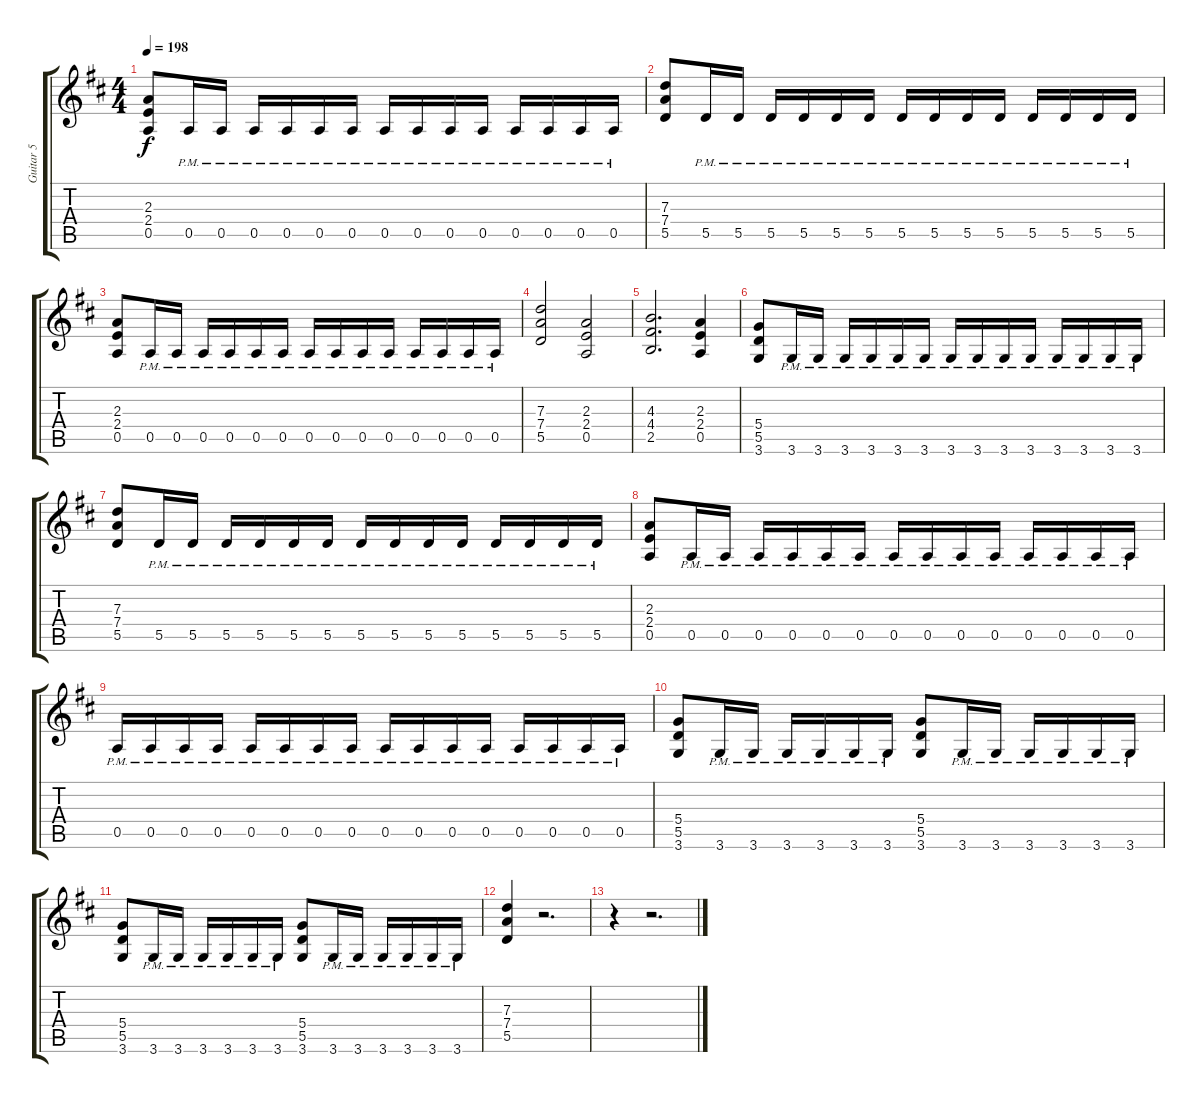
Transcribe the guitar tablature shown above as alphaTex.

\track ("Guitar 5" "Guitar 5") {instrument distortionguitar}
\staff {score tabs}
\tuning (E4 B3 G3 D3 A2 E2) {hide}
\ts (4 4)
\tempo 198
\clef g2
\ks bminor
(2.3 2.4 0.5).8{dy f} 0.5{pm}.16 0.5{pm}.16 0.5{pm}.16 0.5{pm}.16 0.5{pm}.16 0.5{pm}.16 0.5{pm}.16 0.5{pm}.16 0.5{pm}.16 0.5{pm}.16 0.5{pm}.16 0.5{pm}.16 0.5{pm}.16 0.5{pm}.16 |
(7.3 7.4 5.5).8 5.5{pm}.16 5.5{pm}.16 5.5{pm}.16 5.5{pm}.16 5.5{pm}.16 5.5{pm}.16 5.5{pm}.16 5.5{pm}.16 5.5{pm}.16 5.5{pm}.16 5.5{pm}.16 5.5{pm}.16 5.5{pm}.16 5.5{pm}.16 |
(2.3 2.4 0.5).8 0.5{pm}.16 0.5{pm}.16 0.5{pm}.16 0.5{pm}.16 0.5{pm}.16 0.5{pm}.16 0.5{pm}.16 0.5{pm}.16 0.5{pm}.16 0.5{pm}.16 0.5{pm}.16 0.5{pm}.16 0.5{pm}.16 0.5{pm}.16 |
(7.3 7.4 5.5).2 (2.3 2.4 0.5).2 |
(4.3 4.4 2.5).2{d} (2.3 2.4 0.5).4 |
(5.4 5.5 3.6).8 3.6{pm}.16 3.6{pm}.16 3.6{pm}.16 3.6{pm}.16 3.6{pm}.16 3.6{pm}.16 3.6{pm}.16 3.6{pm}.16 3.6{pm}.16 3.6{pm}.16 3.6{pm}.16 3.6{pm}.16 3.6{pm}.16 3.6{pm}.16 |
(7.3 7.4 5.5).8 5.5{pm}.16 5.5{pm}.16 5.5{pm}.16 5.5{pm}.16 5.5{pm}.16 5.5{pm}.16 5.5{pm}.16 5.5{pm}.16 5.5{pm}.16 5.5{pm}.16 5.5{pm}.16 5.5{pm}.16 5.5{pm}.16 5.5{pm}.16 |
(2.3 2.4 0.5).8 0.5{pm}.16 0.5{pm}.16 0.5{pm}.16 0.5{pm}.16 0.5{pm}.16 0.5{pm}.16 0.5{pm}.16 0.5{pm}.16 0.5{pm}.16 0.5{pm}.16 0.5{pm}.16 0.5{pm}.16 0.5{pm}.16 0.5{pm}.16 |
0.5{pm}.16 0.5{pm}.16 0.5{pm}.16 0.5{pm}.16 0.5{pm}.16 0.5{pm}.16 0.5{pm}.16 0.5{pm}.16 0.5{pm}.16 0.5{pm}.16 0.5{pm}.16 0.5{pm}.16 0.5{pm}.16 0.5{pm}.16 0.5{pm}.16 0.5{pm}.16 |
(5.4 5.5 3.6).8 3.6{pm}.16 3.6{pm}.16 3.6{pm}.16 3.6{pm}.16 3.6{pm}.16 3.6{pm}.16 (5.4 5.5 3.6).8 3.6{pm}.16 3.6{pm}.16 3.6{pm}.16 3.6{pm}.16 3.6{pm}.16 3.6{pm}.16 |
(5.4 5.5 3.6).8 3.6{pm}.16 3.6{pm}.16 3.6{pm}.16 3.6{pm}.16 3.6{pm}.16 3.6{pm}.16 (5.4 5.5 3.6).8 3.6{pm}.16 3.6{pm}.16 3.6{pm}.16 3.6{pm}.16 3.6{pm}.16 3.6{pm}.16 |
(7.3 7.4 5.5).4 r.2{d} |
r.4 r.2{d}
